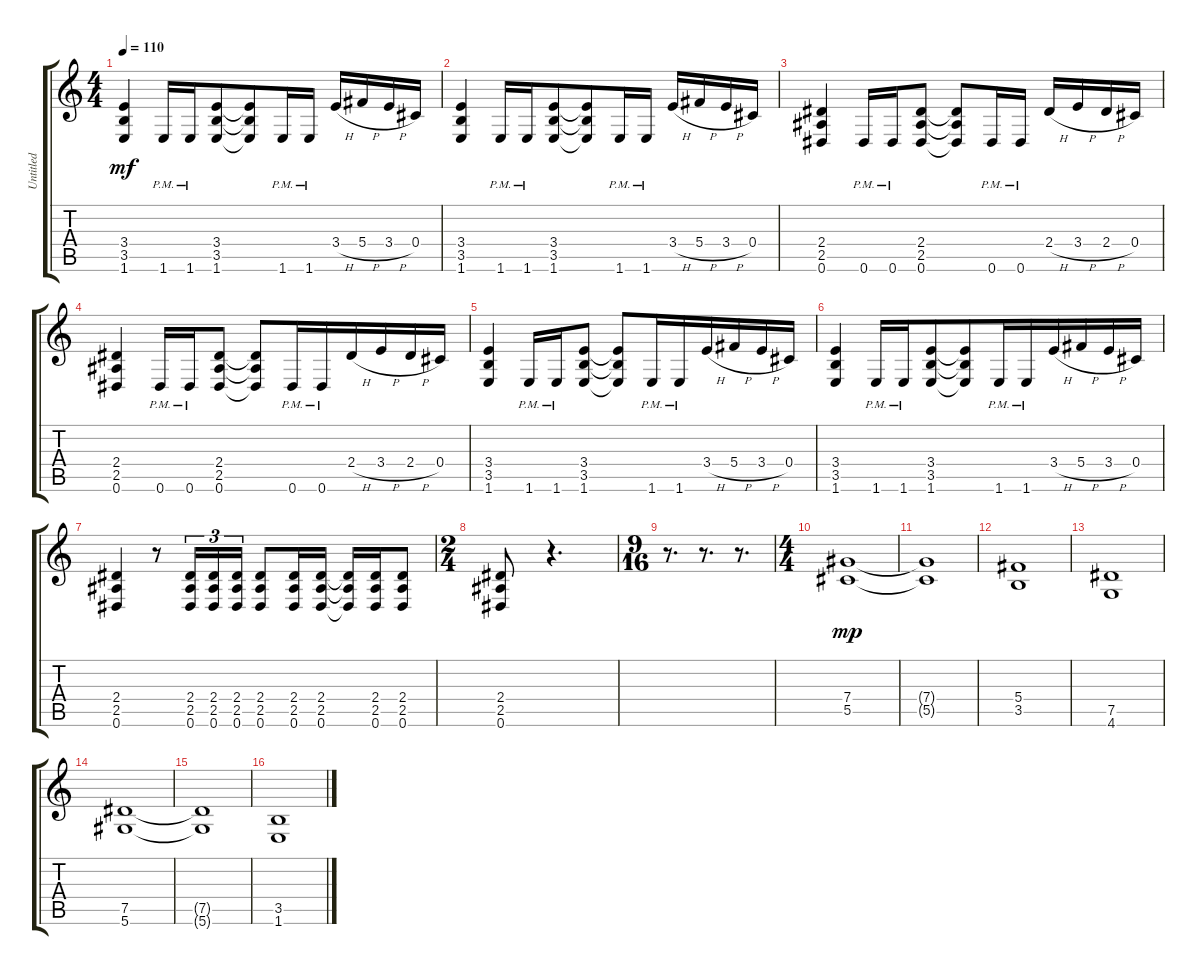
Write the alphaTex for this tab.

\track ("Untitled" "Untitled") {instrument distortionguitar}
\staff {score tabs}
\tuning (Eb4 Bb3 Gb3 Db3 Ab2 Eb2) {hide}
\ts (4 4)
\tempo 110
\clef g2
\ks c
(3.4 3.5 1.6).4{dy mf beam merge} 1.6{pm}.16 1.6{pm}.16 (3.4 3.5 1.6).8{beam merge} (3.4{t} 3.5{t} 1.6{t}).8 1.6{pm}.16 1.6{pm}.16 3.4{h}.16 5.4{h}.16{beam merge} 3.4{h}.16 0.4.16 |
(3.4 3.5 1.6).4{beam merge} 1.6{pm}.16 1.6{pm}.16 (3.4 3.5 1.6).8{beam merge} (3.4{t} 3.5{t} 1.6{t}).8 1.6{pm}.16{beam merge} 1.6{pm}.16 3.4{h}.16 5.4{h}.16 3.4{h}.16 0.4.16 |
(2.4 2.5 0.6).4 0.6{pm}.16 0.6{pm}.16 (2.4 2.5 0.6).8 (2.4{t} 2.5{t} 0.6{t}).8 0.6{pm}.16 0.6{pm}.16 2.4{h}.16 3.4{h}.16 2.4{h}.16{beam merge} 0.4.16 |
(2.4 2.5 0.6).4{beam merge} 0.6{pm}.16 0.6{pm}.16 (2.4 2.5 0.6).8 (2.4{t} 2.5{t} 0.6{t}).8 0.6{pm}.16{beam merge} 0.6{pm}.16{beam merge} 2.4{h}.16 3.4{h}.16 2.4{h}.16 0.4.16 |
(3.4 3.5 1.6).4 1.6{pm}.16{beam merge} 1.6{pm}.16 (3.4 3.5 1.6).8 (3.4{t} 3.5{t} 1.6{t}).8 1.6{pm}.16 1.6{pm}.16{beam merge} 3.4{h}.16{beam merge} 5.4{h}.16{beam merge} 3.4{h}.16 0.4.16 |
(3.4 3.5 1.6).4 1.6{pm}.16{beam merge} 1.6{pm}.16{beam merge} (3.4 3.5 1.6).8{beam merge} (3.4{t} 3.5{t} 1.6{t}).8 1.6{pm}.16 1.6{pm}.16{beam merge} 3.4{h}.16{beam merge} 5.4{h}.16{beam merge} 3.4{h}.16 0.4.16 |
(2.4 2.5 0.6).4 r.8 (2.4 2.5 0.6).16{tu (3 2)} (2.4 2.5 0.6).16{tu (3 2)} (2.4 2.5 0.6).16{tu (3 2)} (2.4 2.5 0.6).8 (2.4 2.5 0.6).16 (2.4 2.5 0.6).16 (2.4{t} 2.5{t} 0.6{t}).16 (2.4 2.5 0.6).16 (2.4 2.5 0.6).8 |
\ts (2 4)
(2.4 2.5 0.6).8 r.4{d} |
\ts (9 16)
r.8{d} r.8{d} r.8{d} |
\ts (4 4)
(7.4 5.5).1{dy mp} |
(7.4{t} 5.5{t}).1 |
(5.4 3.5).1 |
(7.5 4.6).1 |
(7.5 5.6).1 |
(7.5{t} 5.6{t}).1 |
(3.5 1.6).1
